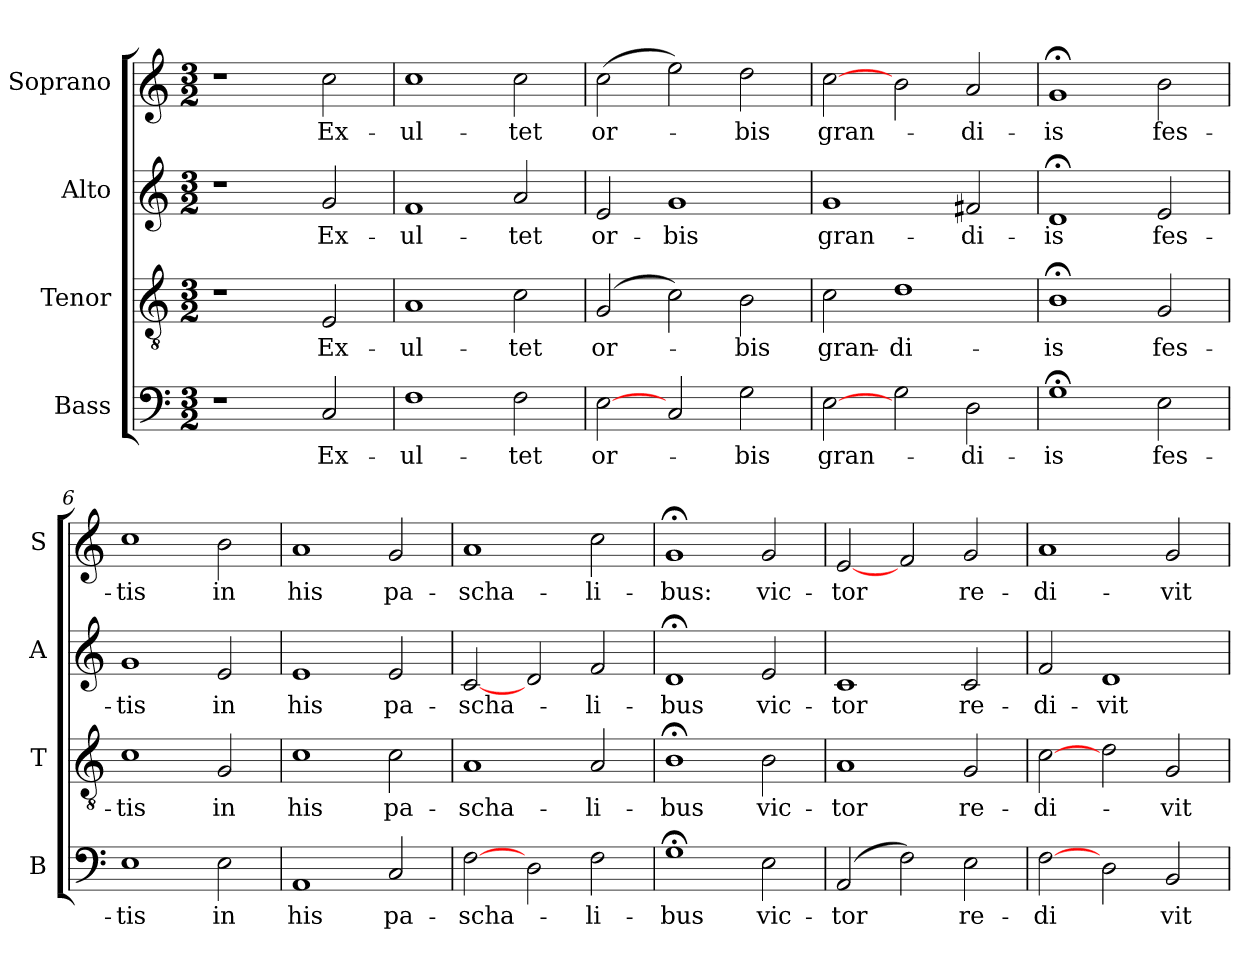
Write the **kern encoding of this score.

**kern	**text	**kern	**text	**kern	**text	**kern	**text
*part4	*part4	*part3	*part3	*part2	*part2	*part1	*part1
*staff4	*staff4	*staff3	*staff3	*staff2	*staff2	*staff1	*staff1
*I"Bass	*	*I"Tenor	*	*I"Alto	*	*I"Soprano	*
*I'B	*	*I'T	*	*I'A	*	*I'S	*
*clefF4	*	*clefGv2	*	*clefG2	*	*clefG2	*
*k[]	*	*k[]	*	*k[]	*	*k[]	*
*C:	*	*C:	*	*C:	*	*C:	*
*M3/2	*	*M3/2	*	*M3/2	*	*M3/2	*
=1	=1	=1	=1	=1	=1	=1	=1
1r	.	1r	.	1r	.	1r	.
2C/	Ex-	2E/	Ex-	2g/	Ex-	2cc\	Ex-
=2	=2	=2	=2	=2	=2	=2	=2
1F	-ul-	1A	-ul-	1f	-ul-	1cc	-ul-
2F\	-tet	2c\	-tet	2a/	-tet	2cc\	-tet
=3	=3	=3	=3	=3	=3	=3	=3
[2E\	or-	(2G/	or-	2e/	or-	(2cc\	or-
2C/	.	2c\)	.	1g	-bis	2ee\)	.
2G\	-bis	2B\	-bis	.	.	2dd\	-bis
=4	=4	=4	=4	=4	=4	=4	=4
[2E\	gran-	2c\	gran-	1g	gran-	[2cc\	gran-
2G\	.	1d	-di-	.	.	2b\	.
2D\	-di-	.	.	2f#X/	-di-	2a/	-di-
=5	=5	=5	=5	=5	=5	=5	=5
1G;<	-is	1B;<	-is	1d;<	-is	1g;<	-is
2E\	fes-	2G/	fes-	2e/	fes-	2b\	fes-
=6	=6	=6	=6	=6	=6	=6	=6
1E	-tis	1c	-tis	1g	-tis	1cc	-tis
2E\	in	2G/	in	2e/	in	2b\	in
=7	=7	=7	=7	=7	=7	=7	=7
1AA	his	1c	his	1e	his	1a	his
2C/	pa-	2c\	pa-	2e/	pa-	2g/	pa-
!!LO:LB:g=z
=8	=8	=8	=8	=8	=8	=8	=8
[2F\	-scha-	1A	-scha-	[2c/	-scha-	1a	-scha-
2D\	.	.	.	2d/	.	.	.
2F\	-li-	2A/	-li-	2f/	-li-	2cc\	-li-
=9	=9	=9	=9	=9	=9	=9	=9
1G;<	-bus	1B;<	-bus	1d;<	-bus	1g;<	-bus:
2E\	vic-	2B\	vic-	2e/	vic-	2g/	vic-
=10	=10	=10	=10	=10	=10	=10	=10
(2AA/	-tor	1A	-tor	1c	-tor	[2e/	-tor
2F\)	.	.	.	.	.	2f/	.
2E\	re-	2G/	re-	2c/	re-	2g/	re-
=11	=11	=11	=11	=11	=11	=11	=11
[2F\	-di	[2c\	-di-	2f/	-di-	1a	-di-
2D\	.	2d\	.	1d	-vit	.	.
2BB/	vit	2G/	-vit	.	.	2g/	-vit
=	=	=	=	=	=	=	=
*-	*-	*-	*-	*-	*-	*-	*-
